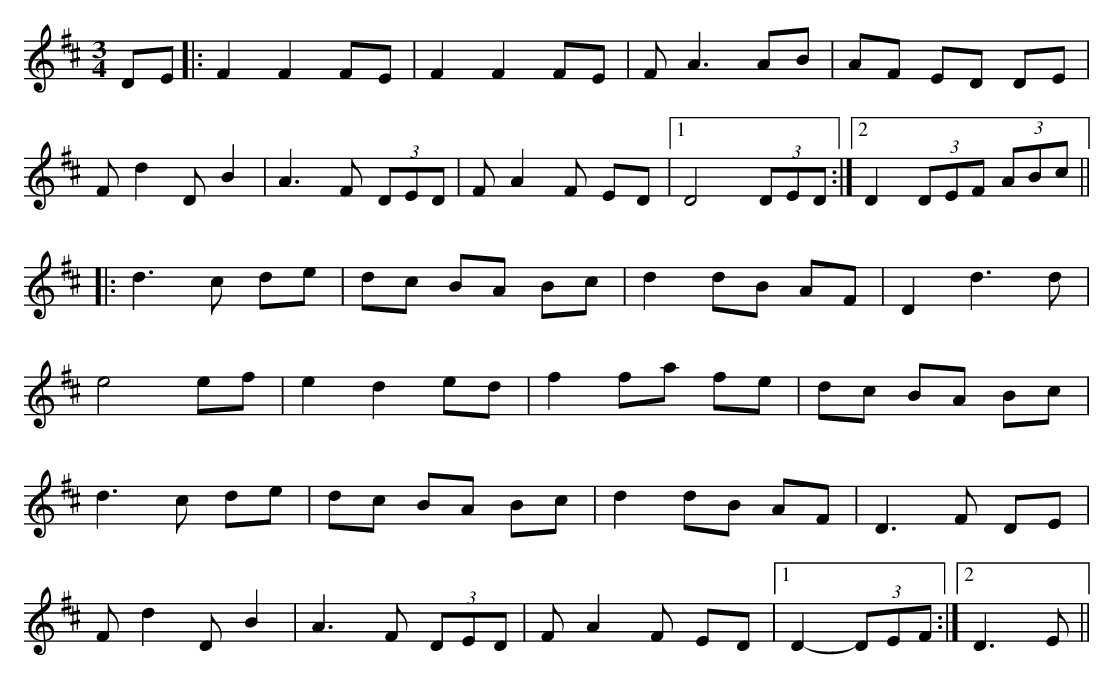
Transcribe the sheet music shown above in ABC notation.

X:1
M:3/4
K:D
DE|: F2 F2 FE| F2 F2 FE| FA3 AB| AF ED DE|
 Fd2D B2| A3F (3DED| FA2F ED|1 D4 (3DED:|2 D2 (3DEF (3ABc||
|: d3c de| dc BA Bc| d2 dB AF| D2 d3d|
 e4 ef| e2 d2 ed| f2 fa fe| dc BA Bc|
 d3c de| dc BA Bc| d2 dB AF| D3F DE|
 Fd2D B2| A3F (3DED| FA2F ED|1 D2- (3DEF:|2 D3E||
